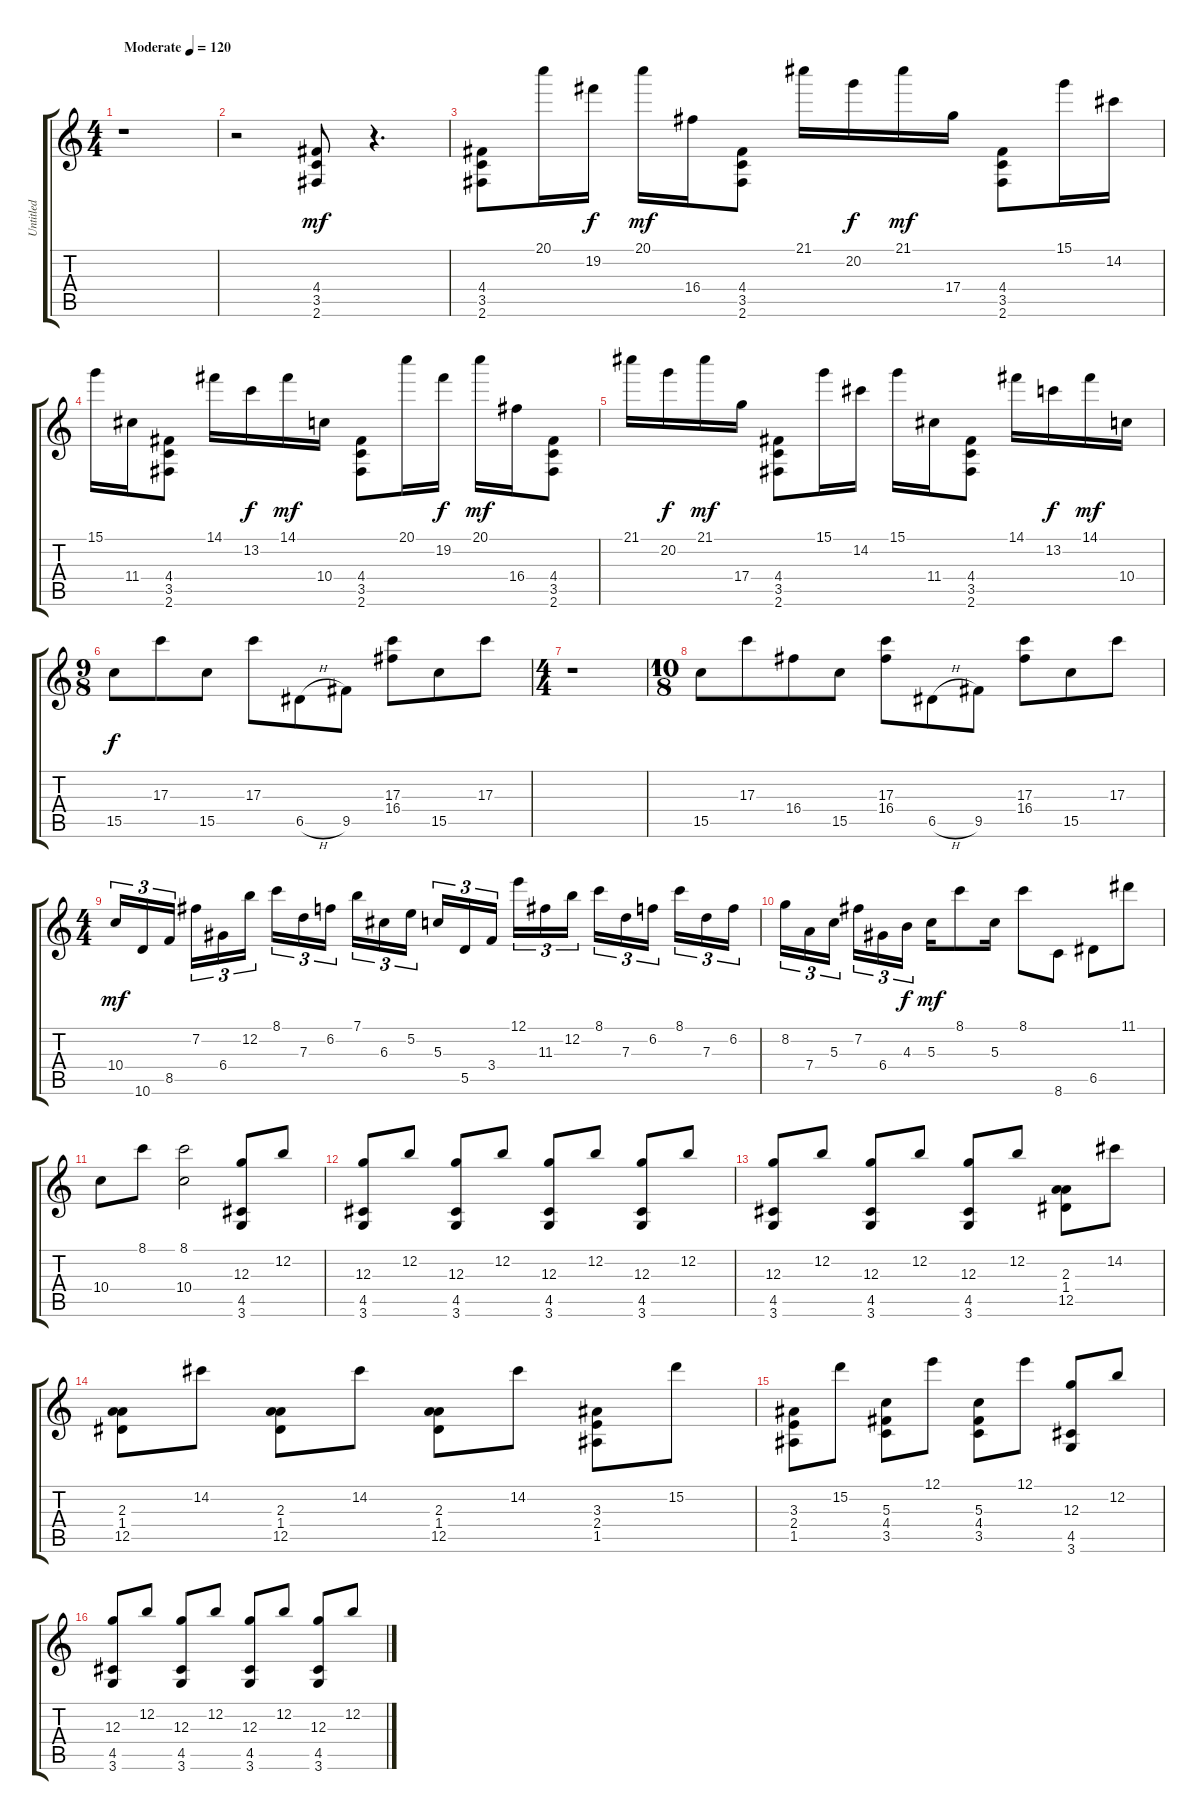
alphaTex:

\track ("Untitled" "Untitled") {instrument distortionguitar}
\staff {score tabs}
\tuning (E4 B3 G3 D3 A2 E2) {hide}
\ts (4 4)
\tempo (120 "Moderate")
\clef g2
\ks c
r.1{dy mf instrument distortionguitar} |
r.2 (4.4 3.5 2.6).8 r.4{d} |
(4.4 3.5 2.6).8 20.1.16 19.2.16{dy f} 20.1.16{dy mf} 16.4.16 (4.4 3.5 2.6).8 21.1.16 20.2.16{dy f} 21.1.16{dy mf} 17.4.16 (4.4 3.5 2.6).8 15.1.16 14.2.16 |
15.1.16 11.4.16 (4.4 3.5 2.6).8 14.1.16 13.2.16{dy f} 14.1.16{dy mf} 10.4.16 (4.4 3.5 2.6).8 20.1.16 19.2.16{dy f} 20.1.16{dy mf} 16.4.16 (4.4 3.5 2.6).8 |
21.1.16 20.2.16{dy f} 21.1.16{dy mf} 17.4.16 (4.4 3.5 2.6).8 15.1.16 14.2.16 15.1.16 11.4.16 (4.4 3.5 2.6).8 14.1.16 13.2.16{dy f} 14.1.16{dy mf} 10.4.16 |
\ts (9 8)
15.5.8{dy f} 17.3.8 15.5.8 17.3.8 6.5{h}.8 9.5.8 (17.3 16.4).8 15.5.8 17.3.8 |
\ts (4 4)
r.1 |
\ts (10 8)
15.5.8 17.3.8 16.4.8 15.5.8 (17.3 16.4).8 6.5{h}.8 9.5.8 (17.3 16.4).8 15.5.8 17.3.8 |
\ts (4 4)
10.4.16{tu (3 2) dy mf} 10.6.16{tu (3 2)} 8.5.16{tu (3 2) beam splitsecondary} 7.2.16{tu (3 2)} 6.4.16{tu (3 2)} 12.2.16{tu (3 2)} 8.1.16{tu (3 2)} 7.3.16{tu (3 2)} 6.2.16{tu (3 2) beam splitsecondary} 7.1.16{tu (3 2)} 6.3.16{tu (3 2)} 5.2.16{tu (3 2)} 5.3.16{tu (3 2)} 5.5.16{tu (3 2)} 3.4.16{tu (3 2) beam splitsecondary} 12.1.16{tu (3 2)} 11.3.16{tu (3 2)} 12.2.16{tu (3 2)} 8.1.16{tu (3 2)} 7.3.16{tu (3 2)} 6.2.16{tu (3 2) beam splitsecondary} 8.1.16{tu (3 2)} 7.3.16{tu (3 2)} 6.2.16{tu (3 2)} |
8.2.16{tu (3 2)} 7.4.16{tu (3 2)} 5.3.16{tu (3 2) beam splitsecondary} 7.2.16{tu (3 2)} 6.4.16{tu (3 2)} 4.3.16{tu (3 2) dy f} 5.3.16{dy mf} 8.1.8 5.3.16 8.1.8 8.6.8 6.5.8 11.1.8 |
10.4.8 8.1.8 (8.1 10.4).2{volume 0} (12.3 4.5 3.6).8{volume 16} 12.2.8 |
(12.3 4.5 3.6).8 12.2.8 (12.3 4.5 3.6).8 12.2.8 (12.3 4.5 3.6).8 12.2.8 (12.3 4.5 3.6).8 12.2.8 |
(12.3 4.5 3.6).8 12.2.8 (12.3 4.5 3.6).8 12.2.8 (12.3 4.5 3.6).8 12.2.8 (2.3 1.4 12.5).8 14.2.8 |
(2.3 1.4 12.5).8 14.2.8 (2.3 1.4 12.5).8 14.2.8 (2.3 1.4 12.5).8 14.2.8 (3.3 2.4 1.5).8 15.2.8 |
(3.3 2.4 1.5).8 15.2.8 (5.3 4.4 3.5).8 12.1.8 (5.3 4.4 3.5).8 12.1.8 (12.3 4.5 3.6).8 12.2.8 |
(12.3 4.5 3.6).8 12.2.8 (12.3 4.5 3.6).8 12.2.8 (12.3 4.5 3.6).8 12.2.8 (12.3 4.5 3.6).8 12.2.8
